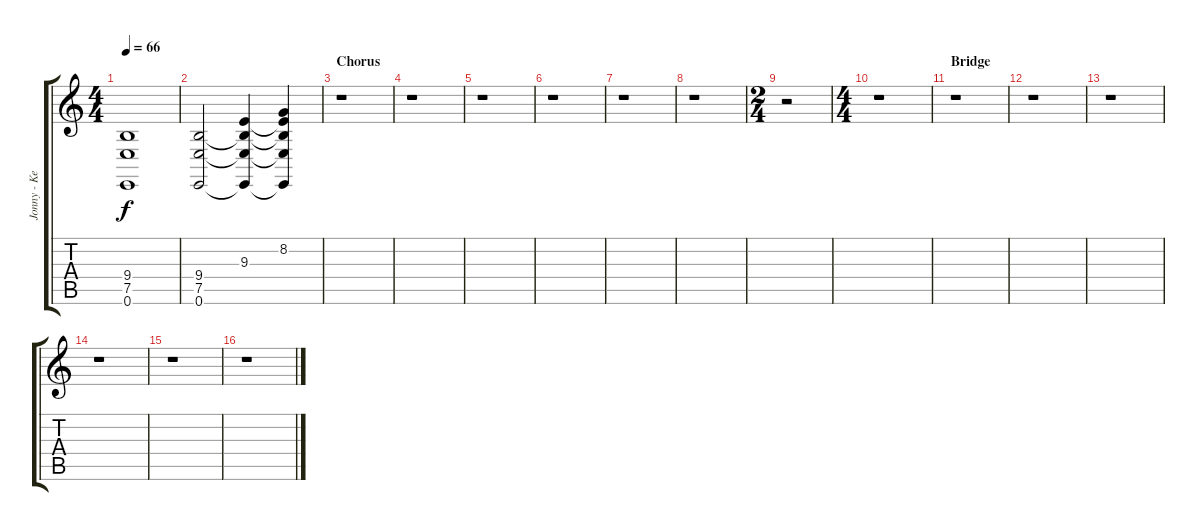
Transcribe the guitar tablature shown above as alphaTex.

\track ("Jonny - Keyboards" "Jonny - Ke") {instrument pad4choir}
\staff {score tabs}
\tuning (E4 B3 G3 D3 A2 E2) {hide}
\ts (4 4)
\tempo 66
\clef g2
\ks c
(9.4 7.5 0.6).1{dy f} |
(9.4 7.5 0.6).2 (9.3 9.4{t} 7.5{t} 0.6{t}).4 (8.2 9.3{t} 9.4{t} 7.5{t} 0.6{t}).4 |
\section ("" "Chorus")
r.1 |
r.1 |
r.1 |
r.1 |
r.1 |
r.1 |
\ts (2 4)
r.2 |
\ts (4 4)
r.1 |
\section ("" "Bridge")
r.1 |
r.1 |
r.1 |
r.1 |
r.1 |
r.1
